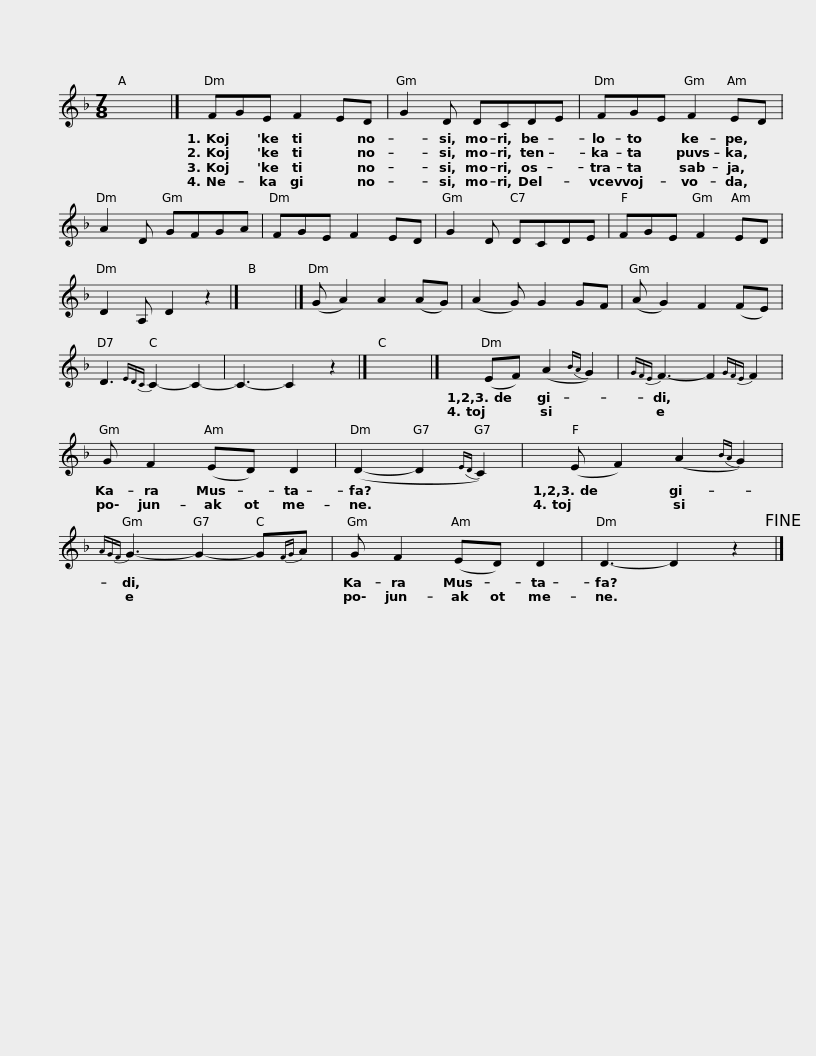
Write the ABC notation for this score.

X:1
L:1/8
M:7/8
I:linebreak $
K:Dmin
V:1 treble
V:1
 x7 |] FGE F2 ED | G2 D DCDE | FGE F2 ED | A2 D GFGA | %5
 FGE F2 ED |$ G2 D DCDE | FGE F2 ED | D2 A, D2 z2 |] x7 |] %10
 (G A2) A2 (AG) | (A2 G) G2 GF | (A G2) F2 (FE) |$ D3{EDC} C2- C2- | C3- C2 z2 |] %15
 x7 |] (EF) (A2{BA} G2) |{GFE} F3- F2{GFE} F2 | G F2 (ED) D2 | (D2- D2{ED} C2) |$ %20
 (E F2) (A2{BA} G2) |{AGF} G3- G2- G{FG}A | G F2 (ED) D2 | D3- D2 z2!fine! |] %24
